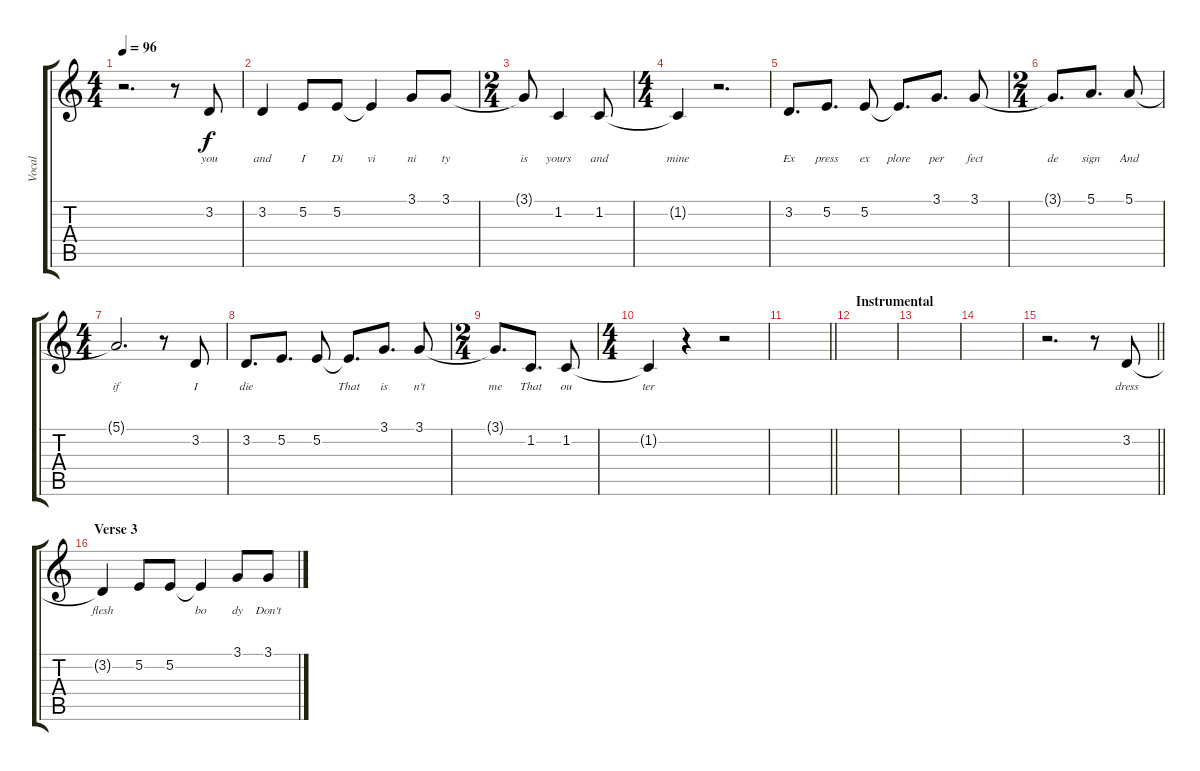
\track ("Vocal" "Vocal") {instrument acousticgrandpiano}
\staff {score tabs}
\tuning (E4 B3 G3 D3 A2 E2) {hide}
\ts (4 4)
\tempo 96
\clef g2
\ks c
r.2{d dy f} r.8 3.2.8{lyrics (0 "you") lyrics (1 "") lyrics (2 "") lyrics (3 "") lyrics (4 "")} |
3.2.4{lyrics (0 "and") lyrics (1 "") lyrics (2 "") lyrics (3 "") lyrics (4 "")} 5.2.8{lyrics (0 "I") lyrics (1 "") lyrics (2 "") lyrics (3 "") lyrics (4 "")} 5.2.8{lyrics (0 "Di") lyrics (1 "") lyrics (2 "") lyrics (3 "") lyrics (4 "")} 5.2{t}.4{lyrics (0 "vi") lyrics (1 "") lyrics (2 "") lyrics (3 "") lyrics (4 "")} 3.1.8{lyrics (0 "ni") lyrics (1 "") lyrics (2 "") lyrics (3 "") lyrics (4 "")} 3.1.8{lyrics (0 "ty") lyrics (1 "") lyrics (2 "") lyrics (3 "") lyrics (4 "")} |
\ts (2 4)
3.1{t}.8{lyrics (0 "is") lyrics (1 "") lyrics (2 "") lyrics (3 "") lyrics (4 "")} 1.2.4{lyrics (0 "yours") lyrics (1 "") lyrics (2 "") lyrics (3 "") lyrics (4 "")} 1.2.8{lyrics (0 "and") lyrics (1 "") lyrics (2 "") lyrics (3 "") lyrics (4 "")} |
\ts (4 4)
1.2{t}.4{lyrics (0 "mine") lyrics (1 "") lyrics (2 "") lyrics (3 "") lyrics (4 "")} r.2{d} |
3.2.8{d lyrics (0 "Ex") lyrics (1 "") lyrics (2 "") lyrics (3 "") lyrics (4 "")} 5.2.8{d lyrics (0 "press") lyrics (1 "") lyrics (2 "") lyrics (3 "") lyrics (4 "")} 5.2.8{lyrics (0 "ex") lyrics (1 "") lyrics (2 "") lyrics (3 "") lyrics (4 "")} 5.2{t}.8{d lyrics (0 "plore") lyrics (1 "") lyrics (2 "") lyrics (3 "") lyrics (4 "")} 3.1.8{d lyrics (0 "per") lyrics (1 "") lyrics (2 "") lyrics (3 "") lyrics (4 "")} 3.1.8{lyrics (0 "fect") lyrics (1 "") lyrics (2 "") lyrics (3 "") lyrics (4 "")} |
\ts (2 4)
3.1{t}.8{d lyrics (0 "de") lyrics (1 "") lyrics (2 "") lyrics (3 "") lyrics (4 "")} 5.1.8{d lyrics (0 "sign") lyrics (1 "") lyrics (2 "") lyrics (3 "") lyrics (4 "")} 5.1.8{lyrics (0 "And") lyrics (1 "") lyrics (2 "") lyrics (3 "") lyrics (4 "")} |
\ts (4 4)
5.1{t}.2{d lyrics (0 "if") lyrics (1 "") lyrics (2 "") lyrics (3 "") lyrics (4 "")} r.8 3.2.8{lyrics (0 "I") lyrics (1 "") lyrics (2 "") lyrics (3 "") lyrics (4 "")} |
3.2.8{d lyrics (0 "die") lyrics (1 "") lyrics (2 "") lyrics (3 "") lyrics (4 "")} 5.2.8{d lyrics (0 "") lyrics (1 "") lyrics (2 "") lyrics (3 "") lyrics (4 "")} 5.2.8{lyrics (0 "") lyrics (1 "") lyrics (2 "") lyrics (3 "") lyrics (4 "")} 5.2{t}.8{d lyrics (0 "That") lyrics (1 "") lyrics (2 "") lyrics (3 "") lyrics (4 "")} 3.1.8{d lyrics (0 "is") lyrics (1 "") lyrics (2 "") lyrics (3 "") lyrics (4 "")} 3.1.8{lyrics (0 "n't") lyrics (1 "") lyrics (2 "") lyrics (3 "") lyrics (4 "")} |
\ts (2 4)
3.1{t}.8{d lyrics (0 "me") lyrics (1 "") lyrics (2 "") lyrics (3 "") lyrics (4 "")} 1.2.8{d lyrics (0 "That") lyrics (1 "") lyrics (2 "") lyrics (3 "") lyrics (4 "")} 1.2.8{lyrics (0 "ou") lyrics (1 "") lyrics (2 "") lyrics (3 "") lyrics (4 "")} |
\ts (4 4)
1.2{t}.4{lyrics (0 "ter") lyrics (1 "") lyrics (2 "") lyrics (3 "") lyrics (4 "")} r.4 r.2 |
\barLineRight lightlight
|
\section ("" "Instrumental")
|
|
|
\barLineRight lightlight
r.2{d} r.8 3.2.8{lyrics (0 "dress") lyrics (1 "") lyrics (2 "") lyrics (3 "") lyrics (4 "")} |
\section ("" "Verse 3")
3.2{t}.4{lyrics (0 "flesh") lyrics (1 "") lyrics (2 "") lyrics (3 "") lyrics (4 "")} 5.2.8{lyrics (0 "") lyrics (1 "") lyrics (2 "") lyrics (3 "") lyrics (4 "")} 5.2.8{lyrics (0 "") lyrics (1 "") lyrics (2 "") lyrics (3 "") lyrics (4 "")} 5.2{t}.4{lyrics (0 "bo") lyrics (1 "") lyrics (2 "") lyrics (3 "") lyrics (4 "")} 3.1.8{lyrics (0 "dy") lyrics (1 "") lyrics (2 "") lyrics (3 "") lyrics (4 "")} 3.1.8{lyrics (0 "Don't") lyrics (1 "") lyrics (2 "") lyrics (3 "") lyrics (4 "")}
